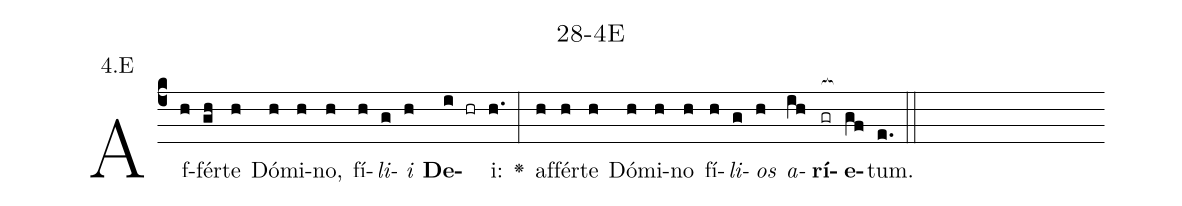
name: 28-4E;
annotation: 4.E;
%%
(c4)Af(h)fér(gh)te(h) Dó(h)mi(h)no,(h) fí(h)<i>li</i>(g)<i>i</i>(h) <b>De</b>(i hr)i:(h.) <v>\greheightstar</v>(:) af(h)fér(h)te(h) Dó(h)mi(h)no(h) fí(h)<i>li</i>(g)<i>os</i>(h) <i>a</i>(ih)<b>rí</b>(gr[ocb:1{])<b>e</b>(gf[ocb:0}])tum.(e.) (::)


%E(h) u(g) o(h) u(ih) a(gf) e.(e.) (::)
